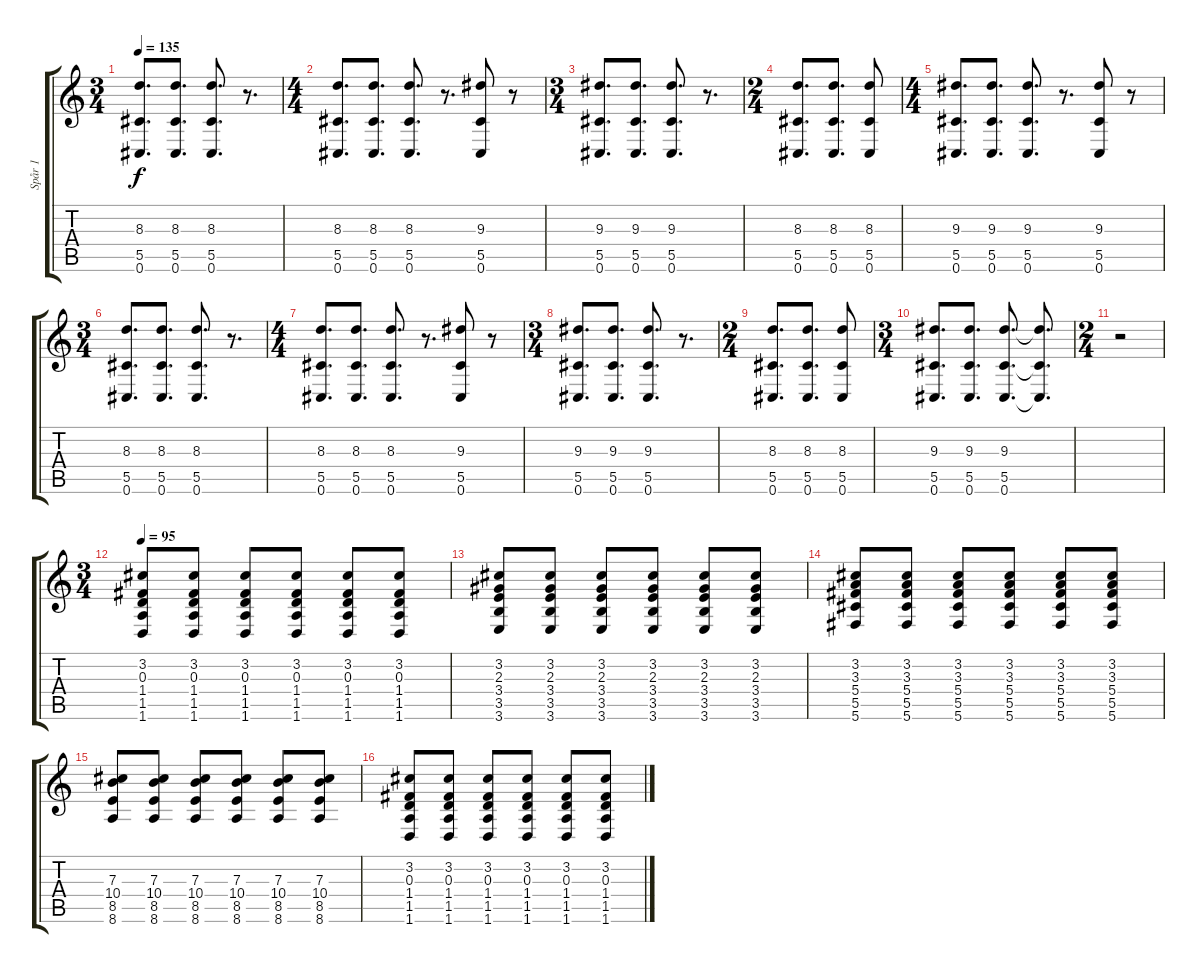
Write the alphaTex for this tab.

\track ("Spår 1" "Spår 1") {instrument distortionguitar}
\staff {score tabs}
\tuning (Eb4 Bb3 Gb3 Db3 Ab2 Db2) {hide}
\ts (3 4)
\tempo 135
\clef g2
\ks c
(8.3 5.5 0.6).8{d dy f} (8.3 5.5 0.6).8{d} (8.3 5.5 0.6).8{d} r.8{d} |
\ts (4 4)
(8.3 5.5 0.6).8{d} (8.3 5.5 0.6).8{d} (8.3 5.5 0.6).8{d} r.8{d} (9.3 5.5 0.6).8 r.8 |
\ts (3 4)
(9.3 5.5 0.6).8{d} (9.3 5.5 0.6).8{d} (9.3 5.5 0.6).8{d} r.8{d} |
\ts (2 4)
(8.3 5.5 0.6).8{d} (8.3 5.5 0.6).8{d} (8.3 5.5 0.6).8 |
\ts (4 4)
(9.3 5.5 0.6).8{d} (9.3 5.5 0.6).8{d} (9.3 5.5 0.6).8{d} r.8{d} (9.3 5.5 0.6).8 r.8 |
\ts (3 4)
(8.3 5.5 0.6).8{d} (8.3 5.5 0.6).8{d} (8.3 5.5 0.6).8{d} r.8{d} |
\ts (4 4)
(8.3 5.5 0.6).8{d} (8.3 5.5 0.6).8{d} (8.3 5.5 0.6).8{d} r.8{d} (9.3 5.5 0.6).8 r.8 |
\ts (3 4)
(9.3 5.5 0.6).8{d} (9.3 5.5 0.6).8{d} (9.3 5.5 0.6).8{d} r.8{d} |
\ts (2 4)
(8.3 5.5 0.6).8{d} (8.3 5.5 0.6).8{d} (8.3 5.5 0.6).8 |
\ts (3 4)
(9.3 5.5 0.6).8{d} (9.3 5.5 0.6).8{d} (9.3 5.5 0.6).8{d} (9.3{t} 5.5{t} 0.6{t}).8{d} |
\ts (2 4)
r.2 |
\ts (3 4)
\tempo 95
(3.2 0.3 1.4 1.5 1.6).8 (3.2 0.3 1.4 1.5 1.6).8 (3.2 0.3 1.4 1.5 1.6).8 (3.2 0.3 1.4 1.5 1.6).8 (3.2 0.3 1.4 1.5 1.6).8 (3.2 0.3 1.4 1.5 1.6).8 |
(3.2 2.3 3.4 3.5 3.6).8 (3.2 2.3 3.4 3.5 3.6).8 (3.2 2.3 3.4 3.5 3.6).8 (3.2 2.3 3.4 3.5 3.6).8 (3.2 2.3 3.4 3.5 3.6).8 (3.2 2.3 3.4 3.5 3.6).8 |
(3.2 3.3 5.4 5.5 5.6).8 (3.2 3.3 5.4 5.5 5.6).8 (3.2 3.3 5.4 5.5 5.6).8 (3.2 3.3 5.4 5.5 5.6).8 (3.2 3.3 5.4 5.5 5.6).8 (3.2 3.3 5.4 5.5 5.6).8 |
(7.3 10.4 8.5 8.6).8 (7.3 10.4 8.5 8.6).8 (7.3 10.4 8.5 8.6).8 (7.3 10.4 8.5 8.6).8 (7.3 10.4 8.5 8.6).8 (7.3 10.4 8.5 8.6).8 |
(3.2 0.3 1.4 1.5 1.6).8 (3.2 0.3 1.4 1.5 1.6).8 (3.2 0.3 1.4 1.5 1.6).8 (3.2 0.3 1.4 1.5 1.6).8 (3.2 0.3 1.4 1.5 1.6).8 (3.2 0.3 1.4 1.5 1.6).8
